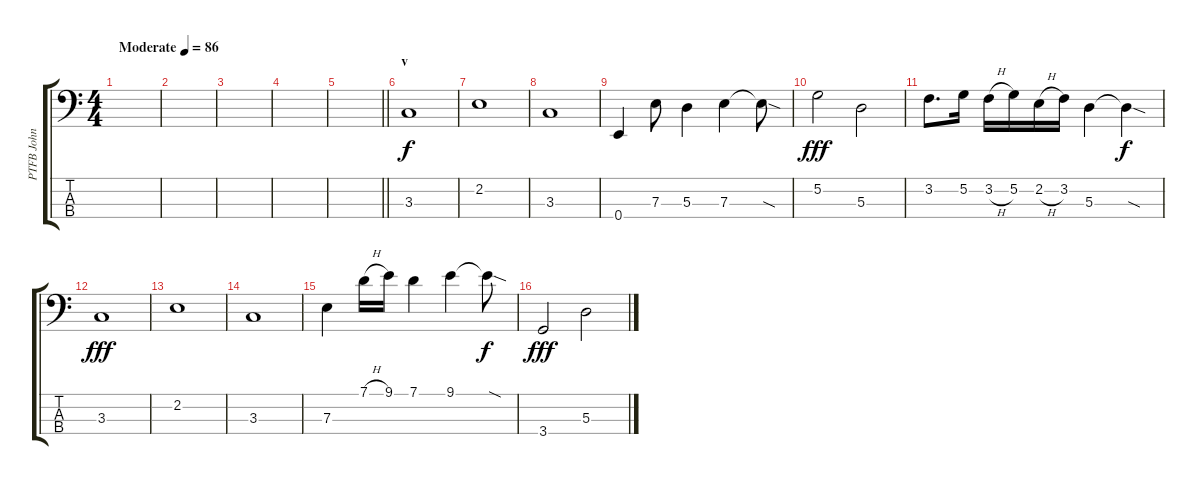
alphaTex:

\track ("PTFB John" "PTFB John") {instrument electricbassfinger}
\staff {score tabs}
\tuning (G2 D2 A1 E1) {hide}
\ts (4 4)
\tempo (86 "Moderate")
\clef f4
\ks c
|
|
|
|
\barLineRight lightlight
|
\section ("" "v")
3.3.1 |
2.2.1 |
3.3.1 |
0.4.4 7.3.8 5.3.4 7.3.4 7.3{sod t}.8{dy f} |
5.2.2{dy fff} 5.3.2 |
3.2.8{d} 5.2.16 3.2{h}.16 5.2.16 2.2{h}.16 3.2.16 5.3.4 5.3{sod t}.4{dy f} |
3.3.1{dy fff} |
2.2.1 |
3.3.1 |
7.3.4 7.1{h}.16 9.1.16 7.1.4 9.1.4 9.1{sod t}.8{dy f} |
3.4.2{dy fff} 5.3.2
